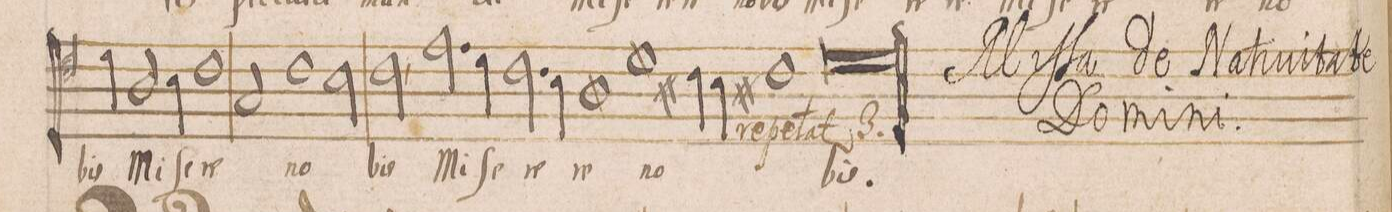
**kern	**text
*I"ALTVS	*
*clefC4	*
*k[]	*
*met(C|)	*
*M2/1	*
4d\	-bis
2A/	Mi-
4B\	-ſe-
=22-	=22-
1cny	-re
2G/	.
1c\	no-
=23-	=23-
2B\	.
2c,>\	-bis
2.e\	Mi-
=24-	=24-
4d\	-ſe-
2.c\	-re-
4B\	.
1A\	-re
=25-	=25-
1d	no-
4c#X\	.
4B\	.
=26-	=26-
1c#X	.
00d\	-bis.
=-	=-
*-	*-
